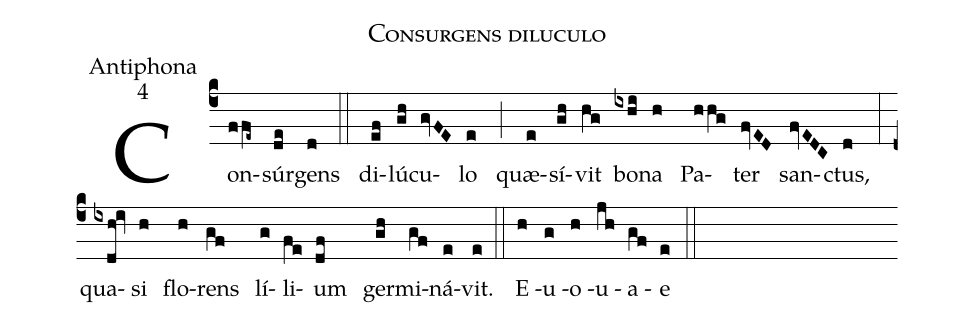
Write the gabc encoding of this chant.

name:Consurgens diluculo;
office-part:Antiphona;
mode:4;
%%
(c4)Con(ffe~)súr(de)gens (d) (::) di(ef)lú(gh)cu(gvFE)lo (e) (;) quæ(e)sí(gh)vit(hg) bo(ixhi)na (h) Pa(hhg)ter (fvED) san(fvEDC)ctus, (d) (:)
qua(ixdh!iv)si (h) flo(h)rens (gf) lí(g)li(fe)um (df) ger(gh)mi(gf)ná(e)vit. (e) (::) E (h)u (g)o (h)u (jh)a (gf)e (e) (::)
